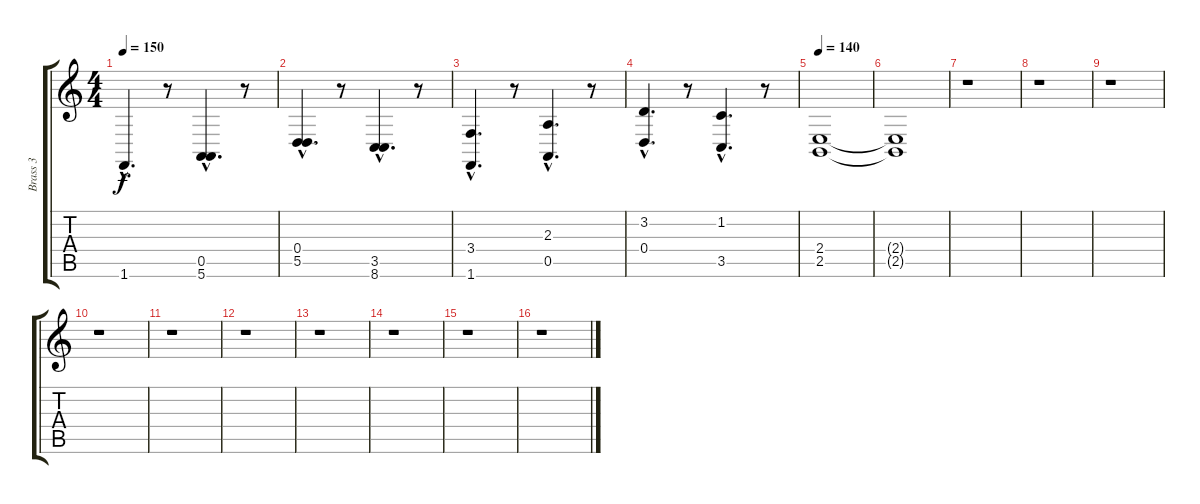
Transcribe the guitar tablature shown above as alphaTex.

\track ("Brass 3" "Brass 3") {instrument synthbrass1}
\staff {score tabs}
\tuning (E4 B3 G3 D3 A2 E2) {hide}
\ts (4 4)
\tempo 150
\clef g2
\ks c
1.6{hac}.4{d dy f volume 14} r.8 (0.5{hac} 5.6{hac}).4{d} r.8 |
(0.4{hac} 5.5{hac}).4{d} r.8 (3.5{hac} 8.6{hac}).4{d} r.8 |
(3.4{hac} 1.6{hac}).4{d} r.8 (2.3{hac} 0.5{hac}).4{d} r.8 |
(3.2{hac} 0.4{hac}).4{d} r.8 (1.2{hac} 3.5{hac}).4{d} r.8 |
\tempo 140
(2.4 2.5).1{volume 12} |
(2.4{t} 2.5{t}).1 |
r.1 |
r.1 |
r.1 |
r.1 |
r.1 |
r.1 |
r.1 |
r.1 |
r.1 |
r.1
